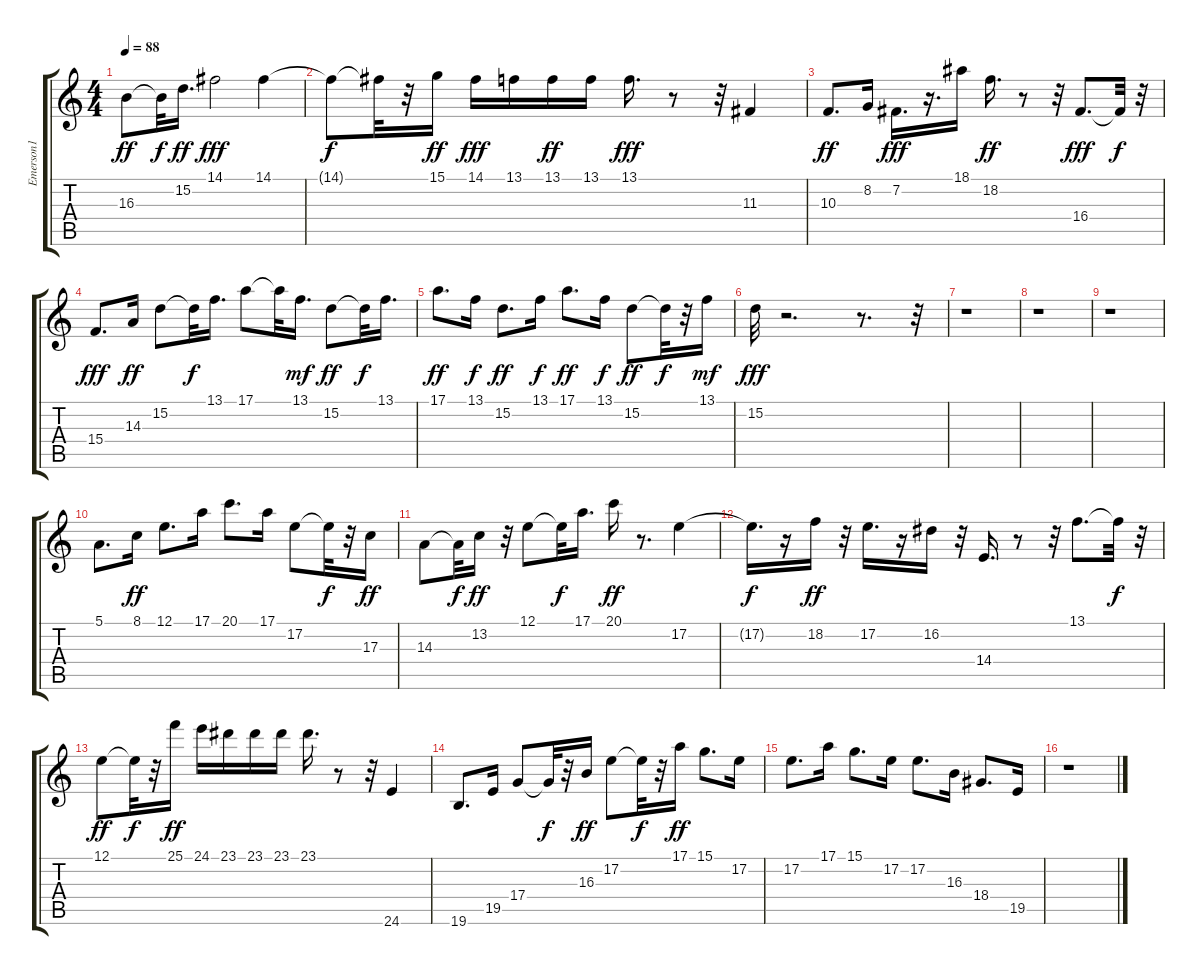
\track ("Emerson1" "Emerson1") {instrument pad3polysynth}
\staff {score tabs}
\tuning (E4 B3 G3 D3 A2 E2) {hide}
\ts (4 4)
\tempo 88
\clef g2
\ks c
16.3.8{dy ff} 16.3{t}.32{dy f} 15.2.16{d dy ff} 14.1.2{dy fff} 14.1.4 |
14.1{t}.8{dy f} 14.1{t}.32 r.32 15.1.16{dy ff} 14.1.16{dy fff} 13.1.16 13.1.16{dy ff} 13.1.16 13.1.16{d dy fff} r.8 r.32 11.3.4 |
10.3.8{d dy ff} 8.2.16 7.2.16{d dy fff} r.16{d} 18.1.16 18.2.16{d dy ff} r.8 r.32 16.4.8{d dy fff} 16.4{t}.32{dy f} r.32 |
15.4.8{d dy fff} 14.3.16{dy ff} 15.2.8 15.2{t}.32{dy f} 13.1.16{d} 17.1.8 17.1{t}.32 13.1.16{d dy mf} 15.2.8{dy ff} 15.2{t}.32{dy f} 13.1.16{d} |
17.1.8{d dy ff} 13.1.16{dy f} 15.2.8{d dy ff} 13.1.16{dy f} 17.1.8{d dy ff} 13.1.16{dy f} 15.2.8{dy ff} 15.2{t}.32{dy f} r.32 13.1.16{dy mf} |
15.2.32{dy fff} r.2{d} r.8{d} r.32 |
r.1 |
r.1 |
r.1 |
5.1.8{d} 8.1.16{dy ff} 12.1.8{d} 17.1.16 20.1.8{d} 17.1.16 17.2.8 17.2{t}.32{dy f} r.32 17.3.16{dy ff} |
14.3.8 14.3{t}.32{dy f} 13.2.16{dy ff} r.32 12.1.8 12.1{t}.32{dy f} 17.1.16{d} 20.1.16{dy ff} r.8{d} 17.2.4 |
17.2{t}.16{d dy f} r.16 18.2.16{dy ff} r.32 17.2.16{d} r.16 16.2.16 r.32 14.4.16{d} r.8 r.32 13.1.8{d} 13.1{t}.32{dy f} r.32 |
12.1.8{dy ff} 12.1{t}.32{dy f} r.32 25.1.16{dy ff} 24.1.16 23.1.16 23.1.16 23.1.16 23.1.16{d} r.8 r.32 24.6.4 |
19.6.8{d} 19.5.16 17.4.8 17.4{t}.32{dy f} r.32 16.3.16{dy ff} 17.2.8 17.2{t}.32{dy f} r.32 17.1.16{dy ff} 15.1.8{d} 17.2.16 |
17.2.8{d} 17.1.16 15.1.8{d} 17.2.16 17.2.8{d} 16.3.16 18.4.8{d} 19.5.16 |
r.1
